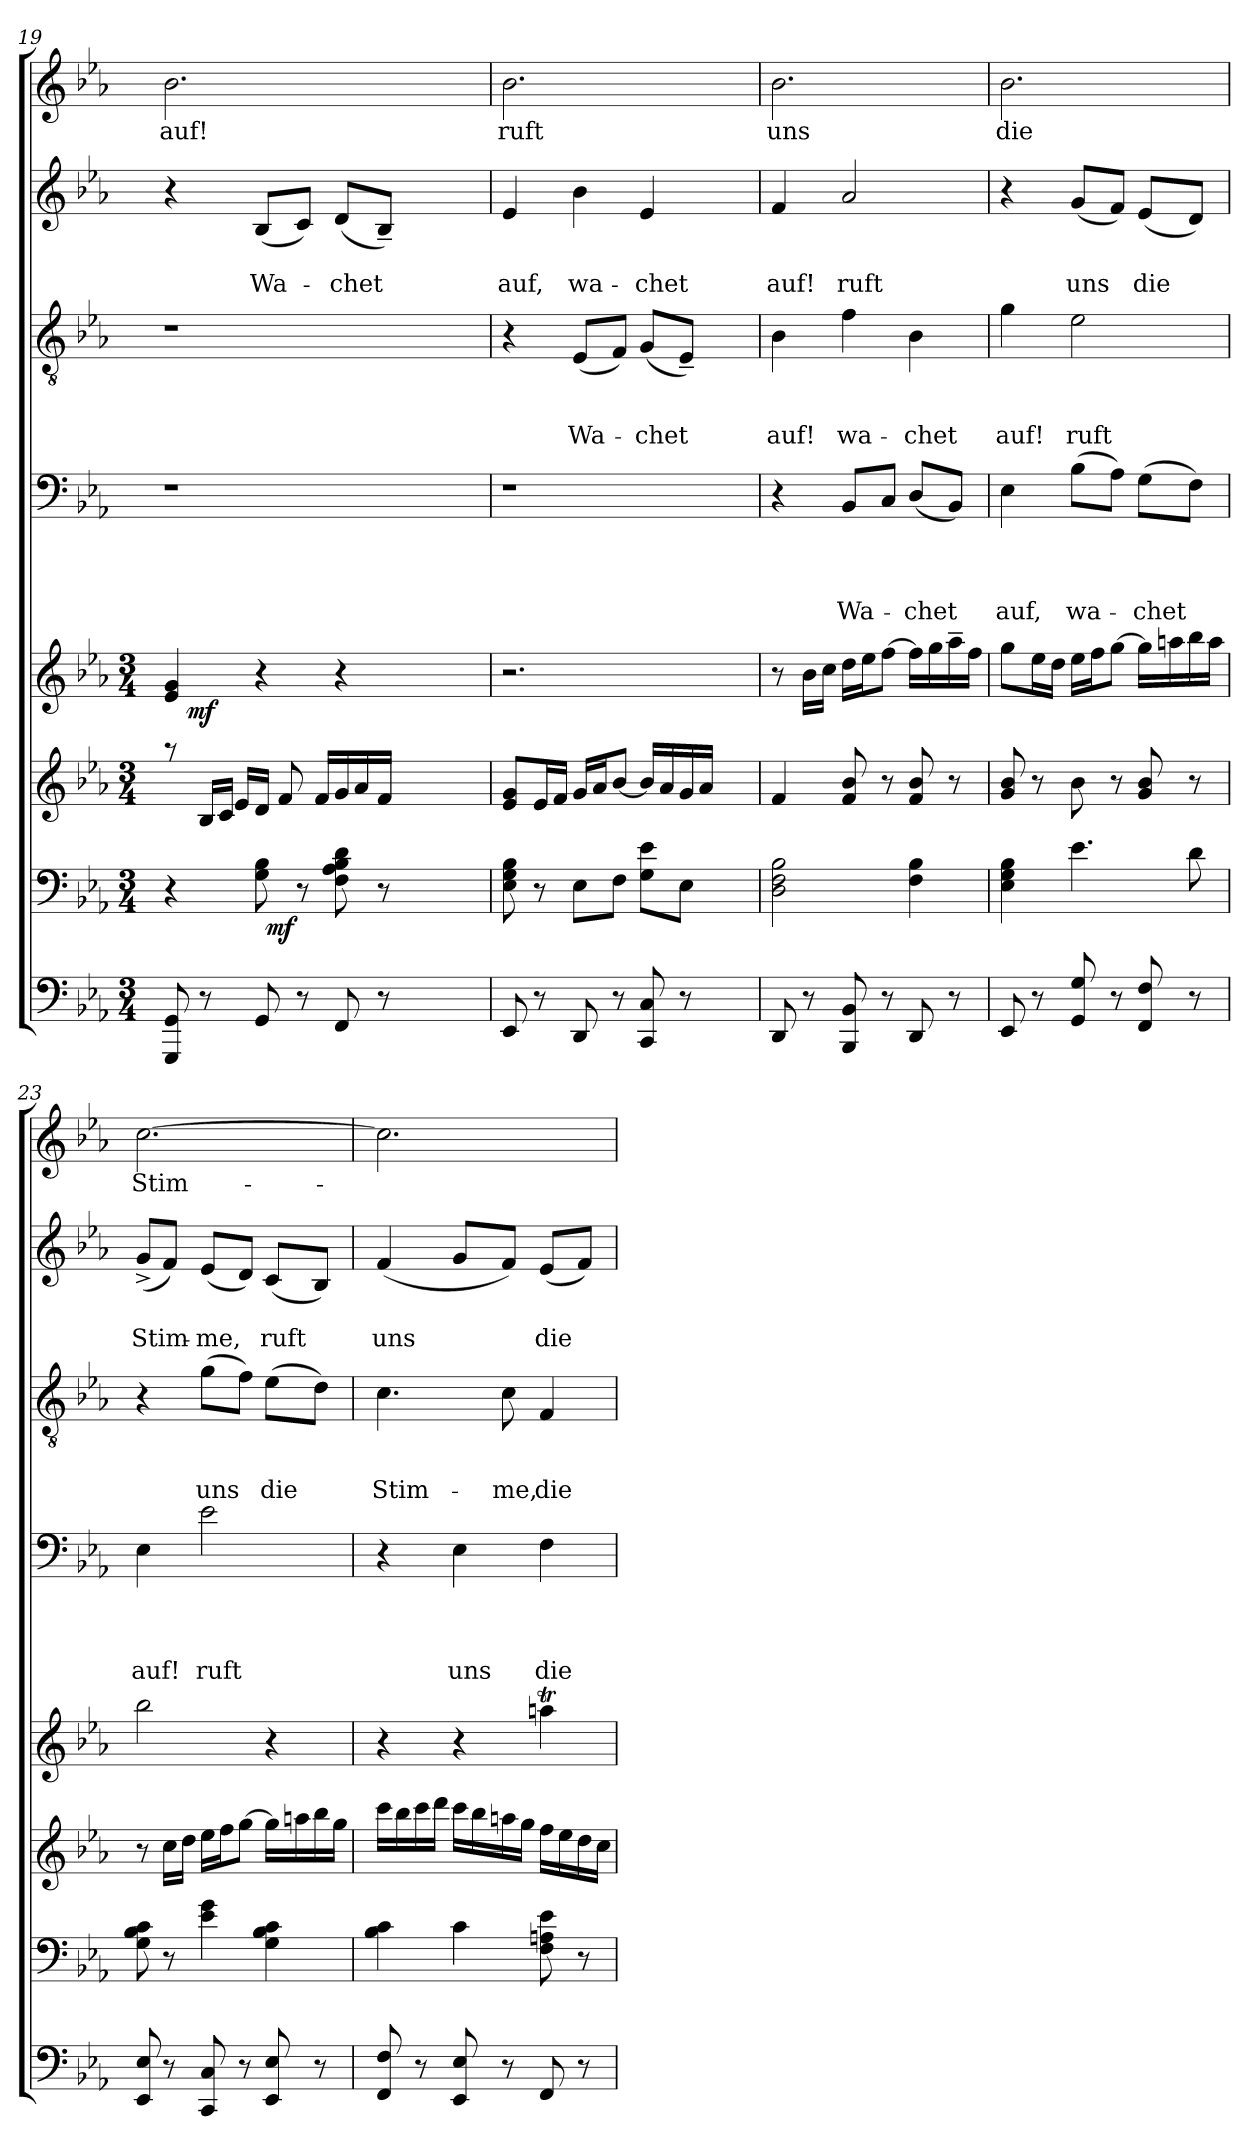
**kern	**kern	**dynam	**kern	**kern	**dynam	**kern	**text	**text	**text	**text	**kern	**text	**text	**text	**kern	**text	**text	**kern	**text
*part8	*part7	*part7	*part6	*part5	*part5	*part4	*part4	*part4	*part4	*part4	*part3	*part3	*part3	*part3	*part2	*part2	*part2	*part1	*part1
*staff8	*staff7	*staff7	*staff6	*staff5	*staff5	*staff4	*staff4	*staff4	*staff4	*staff4	*staff3	*staff3	*staff3	*staff3	*staff2	*staff2	*staff2	*staff1	*staff1
*clefF4	*clefF4	*	*clefG2	*clefG2	*	*clefF4	*	*	*	*	*clefGv2	*	*	*	*clefG2	*	*	*clefG2	*
*k[b-e-a-]	*k[b-e-a-]	*	*k[b-e-a-]	*k[b-e-a-]	*	*k[b-e-a-]	*	*	*	*	*k[b-e-a-]	*	*	*	*k[b-e-a-]	*	*	*k[b-e-a-]	*
*E-:	*E-:	*	*E-:	*E-:	*	*E-:	*	*	*	*	*E-:	*	*	*	*E-:	*	*	*E-:	*
*M3/4	*M3/4	*	*M3/4	*M3/4	*	*	*	*	*	*	*	*	*	*	*	*	*	*	*
=19	=19	=19	=19	=19	=19	=19	=19	=19	=19	=19	=19	=19	=19	=19	=19	=19	=19	=19	=19
*	*	*	*^	*	*	*	*	*	*	*	*	*	*	*	*	*	*	*	*
!	!	!	!	!	!	!	!LO:N:vis=1	!	!	!	!	!LO:N:vis=1	!	!	!	!	!	!	!	!LO:LY:b
*	*^	*	*	*	*^	*	*	*	*	*	*	*	*	*	*	*	*	*	*	*
8GGG/ 8GG/	4r	4ryy	.	8raa	8.ryy	4e-/ 4g/	16.ryy	.	1r	.	.	.	.	1r	.	.	.	4r	.	.	2.b-\	auf!
!	!	!	!	!	!	!	!	!LO:DY:b	!	!	!	!	!	!	!	!	!	!	!	!	!	!
.	.	.	.	.	.	.	2ryy	mf	.	.	.	.	.	.	.	.	.	.	.	.	.	.
8r	.	.	.	16B-/LL	.	.	.	.	.	.	.	.	.	.	.	.	.	.	.	.	.	.
.	.	.	.	16c/JJ	16e-/LL	.	.	.	.	.	.	.	.	.	.	.	.	.	.	.	.	.
!	!	!	!	!	!	!	!	!	!	!	!	!	!	!	!	!	!	!	!	!LO:LY:b	!	!
8GG/	8G\ 8B-\	32ryy	.	8.ryy	16d/JJ	4r	.	.	.	.	.	.	.	.	.	.	.	(<8B-/L	.	Wa-	.	.
!	!	!	!LO:DY:b	!	!	!	!	!	!	!	!	!	!	!	!	!	!	!	!	!	!	!
.	.	2ryy	mf	.	.	.	.	.	.	.	.	.	.	.	.	.	.	.	.	.	.	.
.	.	.	.	.	8f/	.	.	.	.	.	.	.	.	.	.	.	.	.	.	.	.	.
8r	8r	.	.	.	.	.	.	.	.	.	.	.	.	.	.	.	.	8c/J)	.	.	.	.
.	.	.	.	(16f/LL	4ryy	.	.	.	.	.	.	.	.	.	.	.	.	.	.	.	.	.
!	!	!	!	!	!	!	!	!	!	!	!	!	!	!	!	!	!	!	!	!LO:LY:b	!	!
8FF/	8F\ 8A-\ 8B-\ 8d\	.	.	16g/	.	4r	.	.	.	.	.	.	.	.	.	.	.	(<8d/L	.	-chet	.	.
.	.	.	.	16a-/	.	.	.	.	.	.	.	.	.	.	.	.	.	.	.	.	.	.
.	.	.	.	.	.	.	4ryy	.	.	.	.	.	.	.	.	.	.	.	.	.	.	.
8r	8r	.	.	16f/JJ	.	.	.	.	.	.	.	.	.	.	.	.	.	8B-~</J)	.	.	.	.
.	.	.	.	4ryy	16ryy	.	.	.	.	.	.	.	.	.	.	.	.	.	.	.	.	.
4ryy	4ryy	.	.	.	4ryy	4ryy	.	.	.	.	.	.	.	.	.	.	.	4ryy	.	.	4ryy	.
.	.	8..ryy	.	.	.	.	.	.	.	.	.	.	.	.	.	.	.	.	.	.	.	.
.	.	.	.	.	.	.	8ryy	.	.	.	.	.	.	.	.	.	.	.	.	.	.	.
.	.	.	.	16ryy	.	.	.	.	.	.	.	.	.	.	.	.	.	.	.	.	.	.
.	.	.	.	.	.	.	32ryy	.	.	.	.	.	.	.	.	.	.	.	.	.	.	.
=20	=20	=20	=20	=20	=20	=20	=20	=20	=20	=20	=20	=20	=20	=20	=20	=20	=20	=20	=20	=20	=20	=20
!	!	!	!	!	!	!LO:N:vis=1	!	!	!LO:N:vis=1	!	!	!	!	!	!	!	!	!	!	!LO:LY:b	!	!LO:LY:b
*	*v	*v	*	*	*	*v	*v	*	*	*	*	*	*	*	*	*	*	*	*	*	*	*
*	*	*	*v	*v	*	*	*	*	*	*	*	*	*	*	*	*	*	*	*	*
8EE-/	8E-\ 8G\ 8B-\	.	8e-/ 8g/L	2.r	.	1r	.	.	.	.	4r	.	.	.	4e-/	.	auf,	2.b-\	ruft
8r	8r	.	16e-/L	.	.	.	.	.	.	.	.	.	.	.	.	.	.	.	.
.	.	.	16f/JJ	.	.	.	.	.	.	.	.	.	.	.	.	.	.	.	.
!	!	!	!	!	!	!	!	!	!	!	!	!	!	!LO:LY:b	!	!	!LO:LY:b	!	!
8DD/	8E-\L	.	16g/LL	.	.	.	.	.	.	.	(<8E-/L	.	.	Wa-	4b-\	.	wa-	.	.
.	.	.	16a-/J	.	.	.	.	.	.	.	.	.	.	.	.	.	.	.	.
8r	8F\J	.	[<8b-/J	.	.	.	.	.	.	.	8F/J)	.	.	.	.	.	.	.	.
!	!	!	!	!	!	!	!	!	!	!	!	!	!	!LO:LY:b	!	!	!LO:LY:b	!	!
8CC/ 8C/	8G\ 8e-\L	.	16b-/LL]	.	.	.	.	.	.	.	(<8G/L	.	.	-chet	4e-/	.	-chet	.	.
.	.	.	16a-/	.	.	.	.	.	.	.	.	.	.	.	.	.	.	.	.
8r	8E-\J	.	16g/	.	.	.	.	.	.	.	8E-~</J)	.	.	.	.	.	.	.	.
.	.	.	16a-/JJ	.	.	.	.	.	.	.	.	.	.	.	.	.	.	.	.
4ryy	4ryy	.	4ryy	4ryy	.	.	.	.	.	.	4ryy	.	.	.	4ryy	.	.	4ryy	.
=21	=21	=21	=21	=21	=21	=21	=21	=21	=21	=21	=21	=21	=21	=21	=21	=21	=21	=21	=21
!	!	!	!	!	!	!	!	!	!	!	!	!	!	!LO:LY:b	!	!	!LO:LY:b	!	!LO:LY:b
8DD/	2D\ 2F\ 2B-\	.	4f/	8r	.	4r	.	.	.	.	4B-\	.	.	auf!	4f/	.	auf!	2.b-\	uns
8r	.	.	.	16b-\LL	.	.	.	.	.	.	.	.	.	.	.	.	.	.	.
.	.	.	.	16cc\JJ	.	.	.	.	.	.	.	.	.	.	.	.	.	.	.
!	!	!	!	!	!	!	!	!	!	!LO:LY:b	!	!	!	!LO:LY:b	!	!	!LO:LY:b	!	!
8BBB-/ 8BB-/	.	.	8f/ 8b-/	16dd\LL	.	8BB-/L	.	.	.	Wa-	4f\	.	.	wa-	2a-/	.	ruft	.	.
.	.	.	.	16ee-\J	.	.	.	.	.	.	.	.	.	.	.	.	.	.	.
8r	.	.	8r	[>8ff\J	.	8C/J	.	.	.	.	.	.	.	.	.	.	.	.	.
!	!	!	!	!	!	!	!	!	!	!LO:LY:b	!	!	!	!LO:LY:b	!	!	!	!	!
8DD/	4F\ 4B-\	.	8f/ 8b-/	16ff\LL]	.	(<8D/L	.	.	.	-chet	4B-\	.	.	-chet	.	.	.	.	.
.	.	.	.	16gg\	.	.	.	.	.	.	.	.	.	.	.	.	.	.	.
8r	.	.	8r	16aa-~>\	.	8BB-/J)	.	.	.	.	.	.	.	.	.	.	.	.	.
.	.	.	.	16ff\JJ	.	.	.	.	.	.	.	.	.	.	.	.	.	.	.
=22	=22	=22	=22	=22	=22	=22	=22	=22	=22	=22	=22	=22	=22	=22	=22	=22	=22	=22	=22
!	!	!	!	!	!	!	!	!	!	!LO:LY:b	!	!	!	!LO:LY:b	!	!	!	!	!LO:LY:b
8EE-/	4E-\ 4G\ 4B-\	.	8g/ 8b-/	8gg\L	.	4E-\	.	.	.	auf,	4g\	.	.	auf!	4r	.	.	2.b-\	die
8r	.	.	8r	16ee-\L	.	.	.	.	.	.	.	.	.	.	.	.	.	.	.
.	.	.	.	16dd\JJ	.	.	.	.	.	.	.	.	.	.	.	.	.	.	.
!	!	!	!	!	!	!	!	!	!	!LO:LY:b	!	!	!	!LO:LY:b	!	!	!LO:LY:b	!	!
8GG/ 8G/	4.e-\	.	8b-\	16ee-\LL	.	(>8B-\L	.	.	.	wa-	2e-\	.	.	ruft	(<8g/L	.	uns	.	.
.	.	.	.	16ff\J	.	.	.	.	.	.	.	.	.	.	.	.	.	.	.
8r	.	.	8r	[>8gg\J	.	8A-\J)	.	.	.	.	.	.	.	.	8f/J)	.	.	.	.
!	!	!	!	!	!	!	!	!	!	!LO:LY:b	!	!	!	!	!	!	!LO:LY:b	!	!
8FF/ 8F/	.	.	8g/ 8b-/	16gg\LL]	.	(>8G\L	.	.	.	-chet	.	.	.	.	(<8e-/L	.	die	.	.
.	.	.	.	16aan\	.	.	.	.	.	.	.	.	.	.	.	.	.	.	.
8r	8d\	.	8r	16bb-\	.	8F\J)	.	.	.	.	.	.	.	.	8d/J)	.	.	.	.
.	.	.	.	16aa\JJ	.	.	.	.	.	.	.	.	.	.	.	.	.	.	.
!!LO:LB:g=z
=23	=23	=23	=23	=23	=23	=23	=23	=23	=23	=23	=23	=23	=23	=23	=23	=23	=23	=23	=23
!	!	!	!	!	!	!	!	!	!	!LO:LY:b	!	!	!	!	!	!	!LO:LY:b	!	!LO:LY:b
8EE-/ 8E-/	8G\ 8B-\ 8c\	.	8r	2bb-\	.	4E-\	.	.	.	auf!	4r	.	.	.	(<8g^</L	.	Stim-	[>2.cc\	Stim-
8r	8r	.	16cc\LL	.	.	.	.	.	.	.	.	.	.	.	8f/J)	.	.	.	.
.	.	.	16dd\JJ	.	.	.	.	.	.	.	.	.	.	.	.	.	.	.	.
!	!	!	!	!	!	!	!	!	!	!LO:LY:b	!	!	!	!LO:LY:b	!	!	!LO:LY:b	!	!
8CC/ 8C/	4e-\ 4g\	.	16ee-\LL	.	.	2e-\	.	.	.	ruft	(>8g\L	.	.	uns	(<8e-/L	.	-me,	.	.
.	.	.	16ff\J	.	.	.	.	.	.	.	.	.	.	.	.	.	.	.	.
8r	.	.	[>8gg\J	.	.	.	.	.	.	.	8f\J)	.	.	.	8d/J)	.	.	.	.
!	!	!	!	!	!	!	!	!	!	!	!	!	!	!LO:LY:b	!	!	!LO:LY:b	!	!
8EE-/ 8E-/	4G\ 4B-\ 4c\	.	16gg\LL]	4r	.	.	.	.	.	.	(>8e-\L	.	.	die	(<8c/L	.	ruft	.	.
.	.	.	16aan\	.	.	.	.	.	.	.	.	.	.	.	.	.	.	.	.
8r	.	.	16bb-\	.	.	.	.	.	.	.	8d\J)	.	.	.	8B-/J)	.	.	.	.
.	.	.	16gg\JJ	.	.	.	.	.	.	.	.	.	.	.	.	.	.	.	.
=24	=24	=24	=24	=24	=24	=24	=24	=24	=24	=24	=24	=24	=24	=24	=24	=24	=24	=24	=24
!	!	!	!	!	!	!	!	!	!	!	!	!	!	!LO:LY:b	!	!	!LO:LY:b	!	!
8FF/ 8F/	4B-\ 4c\	.	16ccc\LL	4r	.	4r	.	.	.	.	4.c\	.	.	Stim-	(<4f/	.	uns	2.cc\]	.
.	.	.	16bb-\	.	.	.	.	.	.	.	.	.	.	.	.	.	.	.	.
8r	.	.	16ccc\	.	.	.	.	.	.	.	.	.	.	.	.	.	.	.	.
.	.	.	16ddd\JJ	.	.	.	.	.	.	.	.	.	.	.	.	.	.	.	.
!	!	!	!	!	!	!	!	!	!	!LO:LY:b	!	!	!	!	!	!	!	!	!
8EE-/ 8E-/	4c\	.	16ccc\LL	4r	.	4E-\	.	.	.	uns	.	.	.	.	8g/L	.	.	.	.
.	.	.	16bb-\	.	.	.	.	.	.	.	.	.	.	.	.	.	.	.	.
!	!	!	!	!	!	!	!	!	!	!	!	!	!	!LO:LY:b	!	!	!	!	!
8r	.	.	16aan\	.	.	.	.	.	.	.	8c\	.	.	-me,	8f/J)	.	.	.	.
.	.	.	16gg\JJ	.	.	.	.	.	.	.	.	.	.	.	.	.	.	.	.
!	!	!	!	!	!	!	!	!	!	!LO:LY:b	!	!	!	!LO:LY:b	!	!	!LO:LY:b	!	!
8FF/	8F\ 8An\ 8e-\	.	16ff\LL	4aant\	.	4F\	.	.	.	die	4F/	.	.	die	(<8e-/L	.	die	.	.
.	.	.	16ee-\	.	.	.	.	.	.	.	.	.	.	.	.	.	.	.	.
8r	8r	.	16dd\	.	.	.	.	.	.	.	.	.	.	.	8f/J)	.	.	.	.
.	.	.	16cc\JJ	.	.	.	.	.	.	.	.	.	.	.	.	.	.	.	.
=	=	=	=	=	=	=	=	=	=	=	=	=	=	=	=	=	=	=	=
*-	*-	*-	*-	*-	*-	*-	*-	*-	*-	*-	*-	*-	*-	*-	*-	*-	*-	*-	*-
